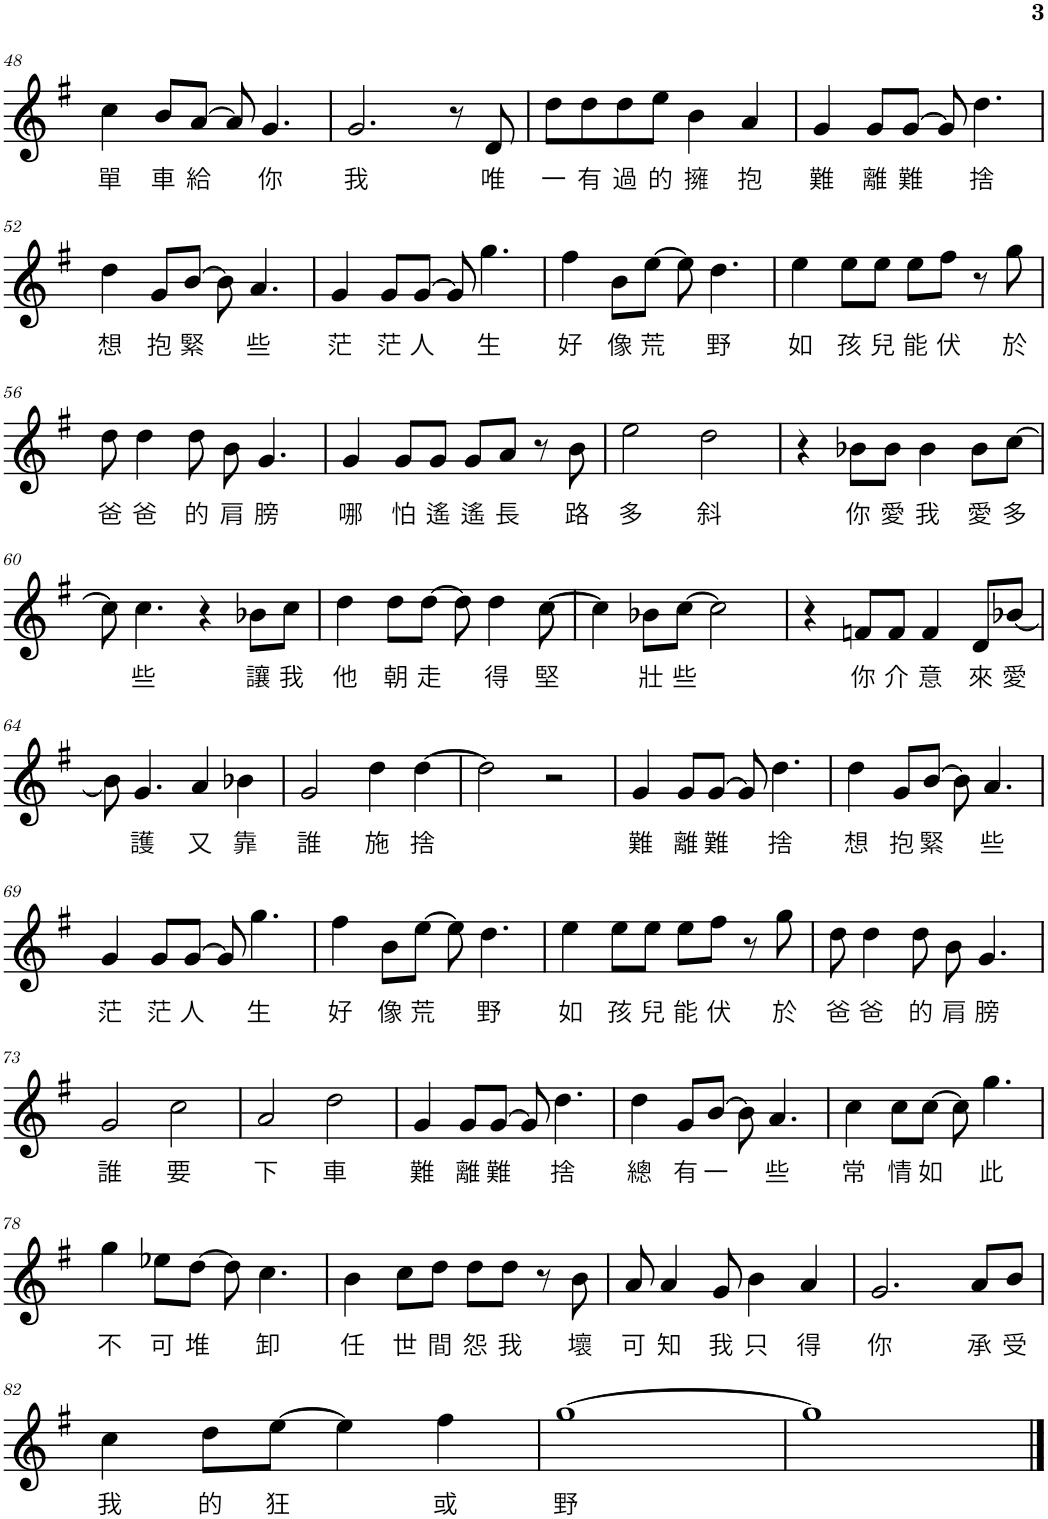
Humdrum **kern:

**kern	**text
*part1	*part1
*staff1	*staff1
*I"Voice	*
*I'V	*
!!LO:PB:g=z
*clefG2	*
*k[f#]	*
*M4/4	*
=48	=48
!	!LO:LY:b
4cc\	單
!	!LO:LY:b
8b/L	車
!	!LO:LY:b
[>8a/J	給
8a/]	.
!	!LO:LY:b
4.g/	你
=49	=49
!	!LO:LY:b
2.g/	我
8r	.
!	!LO:LY:b
8d/	唯
=50	=50
!	!LO:LY:b
8dd\L	一
!	!LO:LY:b
8dd\	有
!	!LO:LY:b
8dd\	過
!	!LO:LY:b
8ee\J	的
!	!LO:LY:b
4b\	擁
!	!LO:LY:b
4a/	抱
=51	=51
!	!LO:LY:b
4g/	難
!	!LO:LY:b
8g/L	離
!	!LO:LY:b
[>8g/J	難
8g/]	.
!	!LO:LY:b
4.dd\	捨
!!LO:LB:g=z
=52	=52
!	!LO:LY:b
4dd\	想
!	!LO:LY:b
8g/L	抱
!	!LO:LY:b
[>8b/J	緊
8b\]	.
!	!LO:LY:b
4.a/	些
=53	=53
!	!LO:LY:b
4g/	茫
!	!LO:LY:b
8g/L	茫
!	!LO:LY:b
[>8g/J	人
8g/]	.
!	!LO:LY:b
4.gg\	生
=54	=54
!	!LO:LY:b
4ff#\	好
!	!LO:LY:b
8b\L	像
!	!LO:LY:b
[>8ee\J	荒
8ee\]	.
!	!LO:LY:b
4.dd\	野
=55	=55
!	!LO:LY:b
4ee\	如
!	!LO:LY:b
8ee\L	孩
!	!LO:LY:b
8ee\J	兒
!	!LO:LY:b
8ee\L	能
!	!LO:LY:b
8ff#\J	伏
8r	.
!	!LO:LY:b
8gg\	於
!!LO:LB:g=z
=56	=56
!	!LO:LY:b
8dd\	爸
!	!LO:LY:b
4dd\	爸
!	!LO:LY:b
8dd\	的
!	!LO:LY:b
8b\	肩
!	!LO:LY:b
4.g/	膀
=57	=57
!	!LO:LY:b
4g/	哪
!	!LO:LY:b
8g/L	怕
!	!LO:LY:b
8g/J	遙
!	!LO:LY:b
8g/L	遙
!	!LO:LY:b
8a/J	長
8r	.
!	!LO:LY:b
8b\	路
=58	=58
!	!LO:LY:b
2ee\	多
!	!LO:LY:b
2dd\	斜
=59	=59
4r	.
!	!LO:LY:b
8b-X\L	你
!	!LO:LY:b
8b-\J	愛
!	!LO:LY:b
4b-\	我
!	!LO:LY:b
8b-\L	愛
!	!LO:LY:b
[>8cc\J	多
!!LO:LB:g=z
=60	=60
8cc\]	.
!	!LO:LY:b
4.cc\	些
4r	.
!	!LO:LY:b
8b-X\L	讓
!	!LO:LY:b
8cc\J	我
=61	=61
!	!LO:LY:b
4dd\	他
!	!LO:LY:b
8dd\L	朝
!	!LO:LY:b
[>8dd\J	走
8dd\]	.
!	!LO:LY:b
4dd\	得
!	!LO:LY:b
[>8cc\	堅
=62	=62
4cc\]	.
!	!LO:LY:b
8b-X\L	壯
!	!LO:LY:b
[>8cc\J	些
2cc\]	.
=63	=63
4r	.
!	!LO:LY:b
8fn/L	你
!	!LO:LY:b
8f/J	介
!	!LO:LY:b
4f/	意
!	!LO:LY:b
8d/L	來
!	!LO:LY:b
[<8b-X/J	愛
!!LO:LB:g=z
=64	=64
8b-\]	.
!	!LO:LY:b
4.g/	護
!	!LO:LY:b
4a/	又
!	!LO:LY:b
4b-X\	靠
=65	=65
!	!LO:LY:b
2g/	誰
!	!LO:LY:b
4dd\	施
!	!LO:LY:b
[>4dd\	捨
=66	=66
2dd\]	.
2r	.
=67	=67
!	!LO:LY:b
4g/	難
!	!LO:LY:b
8g/L	離
!	!LO:LY:b
[>8g/J	難
8g/]	.
!	!LO:LY:b
4.dd\	捨
=68	=68
!	!LO:LY:b
4dd\	想
!	!LO:LY:b
8g/L	抱
!	!LO:LY:b
[>8b/J	緊
8b\]	.
!	!LO:LY:b
4.a/	些
!!LO:LB:g=z
=69	=69
!	!LO:LY:b
4g/	茫
!	!LO:LY:b
8g/L	茫
!	!LO:LY:b
[>8g/J	人
8g/]	.
!	!LO:LY:b
4.gg\	生
=70	=70
!	!LO:LY:b
4ff#\	好
!	!LO:LY:b
8b\L	像
!	!LO:LY:b
[>8ee\J	荒
8ee\]	.
!	!LO:LY:b
4.dd\	野
=71	=71
!	!LO:LY:b
4ee\	如
!	!LO:LY:b
8ee\L	孩
!	!LO:LY:b
8ee\J	兒
!	!LO:LY:b
8ee\L	能
!	!LO:LY:b
8ff#\J	伏
8r	.
!	!LO:LY:b
8gg\	於
=72	=72
!	!LO:LY:b
8dd\	爸
!	!LO:LY:b
4dd\	爸
!	!LO:LY:b
8dd\	的
!	!LO:LY:b
8b\	肩
!	!LO:LY:b
4.g/	膀
!!LO:LB:g=z
=73	=73
!	!LO:LY:b
2g/	誰
!	!LO:LY:b
2cc\	要
=74	=74
!	!LO:LY:b
2a/	下
!	!LO:LY:b
2dd\	車
=75	=75
!	!LO:LY:b
4g/	難
!	!LO:LY:b
8g/L	離
!	!LO:LY:b
[>8g/J	難
8g/]	.
!	!LO:LY:b
4.dd\	捨
=76	=76
!	!LO:LY:b
4dd\	總
!	!LO:LY:b
8g/L	有
!	!LO:LY:b
[>8b/J	一
8b\]	.
!	!LO:LY:b
4.a/	些
=77	=77
!	!LO:LY:b
4cc\	常
!	!LO:LY:b
8cc\L	情
!	!LO:LY:b
[>8cc\J	如
8cc\]	.
!	!LO:LY:b
4.gg\	此
!!LO:LB:g=z
=78	=78
!	!LO:LY:b
4gg\	不
!	!LO:LY:b
8ee-X\L	可
!	!LO:LY:b
[>8dd\J	堆
8dd\]	.
!	!LO:LY:b
4.cc\	卸
=79	=79
!	!LO:LY:b
4b\	任
!	!LO:LY:b
8cc\L	世
!	!LO:LY:b
8dd\J	間
!	!LO:LY:b
8dd\L	怨
!	!LO:LY:b
8dd\J	我
8r	.
!	!LO:LY:b
8b\	壞
=80	=80
!	!LO:LY:b
8a/	可
!	!LO:LY:b
4a/	知
!	!LO:LY:b
8g/	我
!	!LO:LY:b
4b\	只
!	!LO:LY:b
4a/	得
=81	=81
!	!LO:LY:b
2.g/	你
!	!LO:LY:b
8a/L	承
!	!LO:LY:b
8b/J	受
!!LO:LB:g=z
=82	=82
!	!LO:LY:b
4cc\	我
!	!LO:LY:b
8dd\L	的
!	!LO:LY:b
[>8ee\J	狂
4ee\]	.
!	!LO:LY:b
4ff#\	或
=83	=83
!	!LO:LY:b
[1gg	野
=84	=84
1gg]	.
==	==
*-	*-
